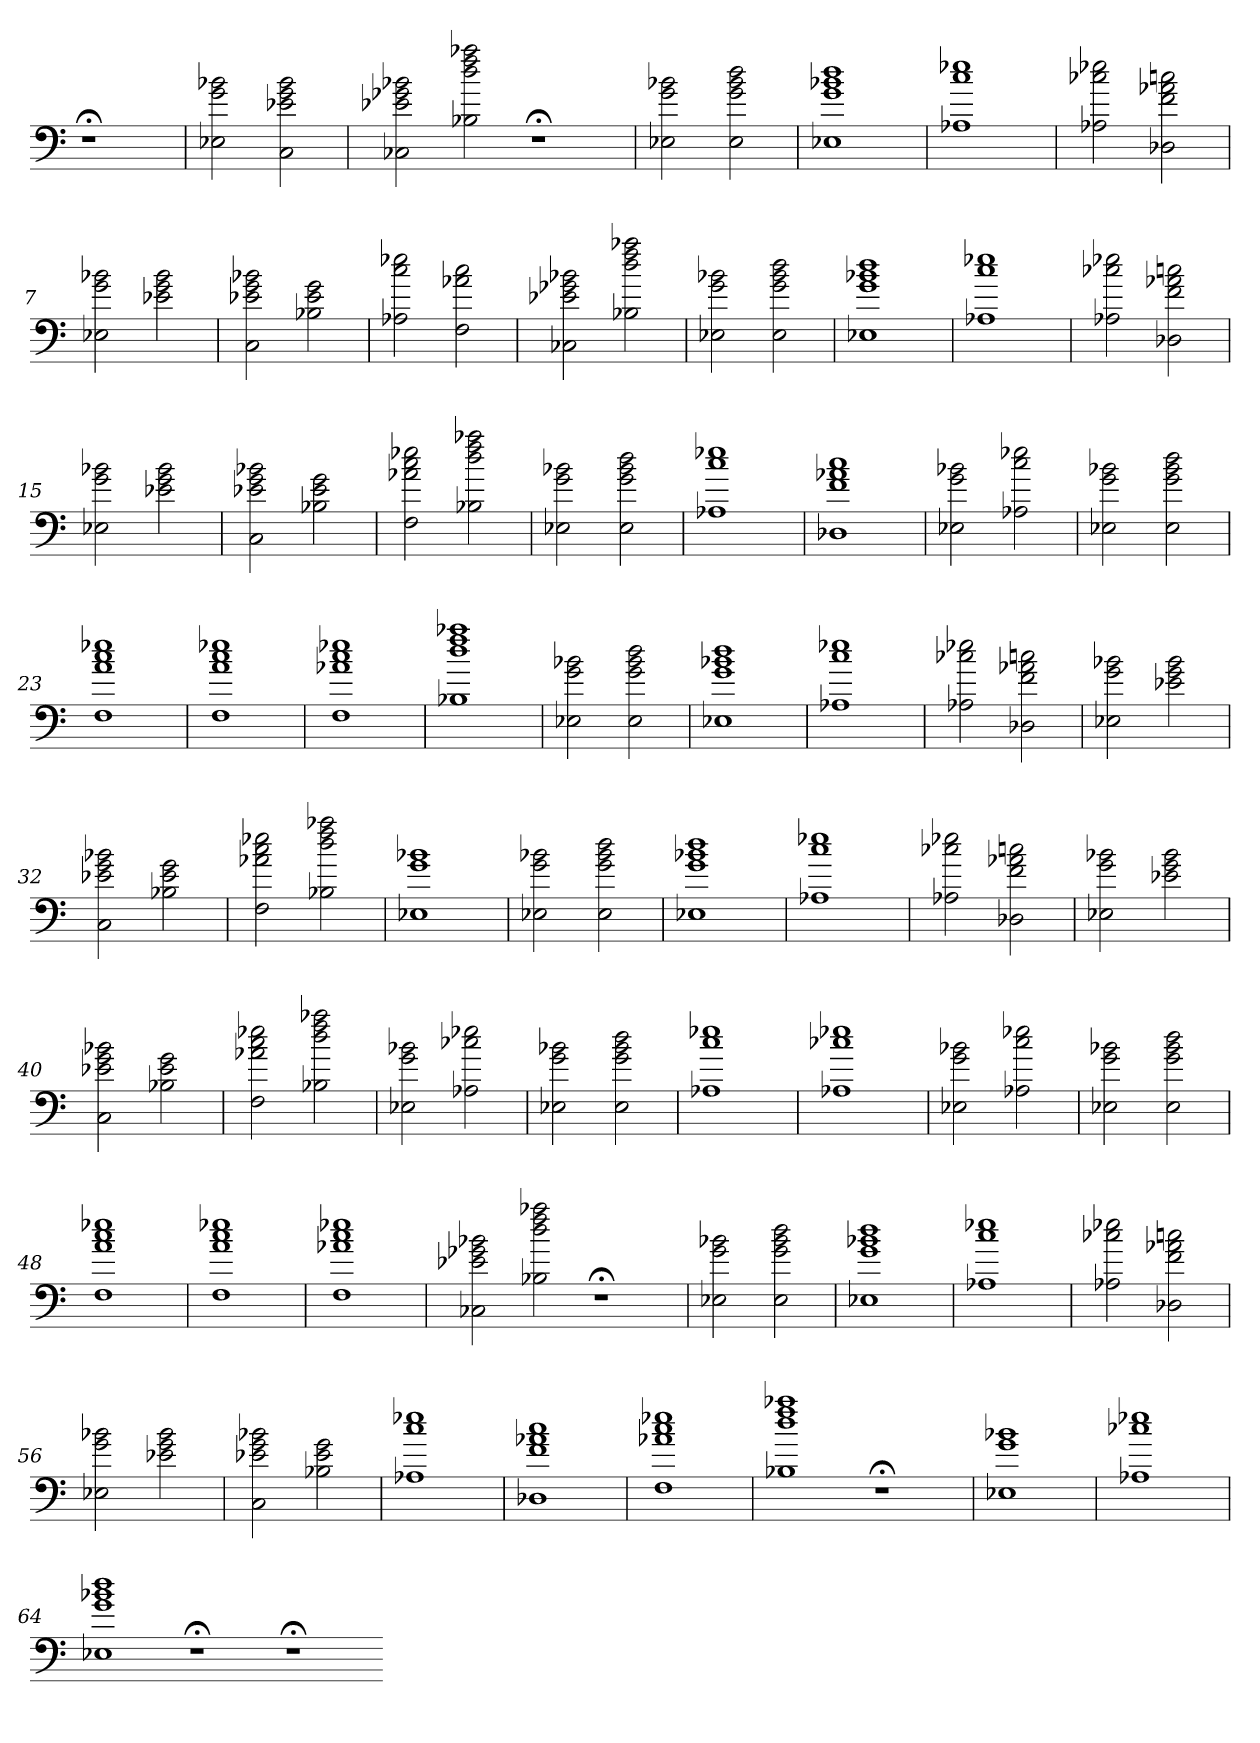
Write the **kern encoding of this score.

**kern
*part1
*staff1
=
1r;<
=1
2E-X 2g 2b-X
2C 2e-X 2g 2b-
=2
2C-X 2e-X 2g-X 2b-X
2B-X 2dd 2ff 2aa-X
1r;<
=3
2E-X 2g 2b-X
2E- 2g 2b- 2dd
=4
1E-X 1g 1b-X 1dd
=5
1A-X 1cc 1ee-X
=6
2A-X 2cc-X 2ee-X
2D-X 2f 2a-X 2ccn
=7
2E-X 2g 2b-X
2e-X 2g 2b-
=8
2C 2e-X 2g 2b-X
2B-X 2e- 2g
=9
2A-X 2cc 2ee-X
2F 2a-X 2cc
=10
2C-X 2e-X 2g-X 2b-X
2B-X 2dd 2ff 2aa-X
=11
2E-X 2g 2b-X
2E- 2g 2b- 2dd
=12
1E-X 1g 1b-X 1dd
=13
1A-X 1cc 1ee-X
=14
2A-X 2cc-X 2ee-X
2D-X 2f 2a-X 2ccn
=15
2E-X 2g 2b-X
2e-X 2g 2b-
=16
2C 2e-X 2g 2b-X
2B-X 2e- 2g
=17
2F 2a-X 2cc 2ee-X
2B-X 2dd 2ff 2aa-X
=18
2E-X 2g 2b-X
2E- 2g 2b- 2dd
=19
1A-X 1cc 1ee-X
=20
1D-X 1f 1a-X 1cc
=21
2E-X 2g 2b-X
2A-X 2cc 2ee-X
=22
2E-X 2g 2b-X
2E- 2g 2b- 2dd
=23
1F 1a 1cc 1ee-X
=24
1F 1a 1cc 1ee-X
=25
1F 1a-X 1cc 1ee-X
=26
1B-X 1dd 1ff 1aa-X
=27
2E-X 2g 2b-X
2E- 2g 2b- 2dd
=28
1E-X 1g 1b-X 1dd
=29
1A-X 1cc 1ee-X
=30
2A-X 2cc-X 2ee-X
2D-X 2f 2a-X 2ccn
=31
2E-X 2g 2b-X
2e-X 2g 2b-
=32
2C 2e-X 2g 2b-X
2B-X 2e- 2g
=33
2F 2a-X 2cc 2ee-X
2B-X 2dd 2ff 2aa-X
=34
1E-X 1g 1b-X
=35
2E-X 2g 2b-X
2E- 2g 2b- 2dd
=36
1E-X 1g 1b-X 1dd
=37
1A-X 1cc 1ee-X
=38
2A-X 2cc-X 2ee-X
2D-X 2f 2a-X 2ccn
=39
2E-X 2g 2b-X
2e-X 2g 2b-
=40
2C 2e-X 2g 2b-X
2B-X 2e- 2g
=41
2F 2a-X 2cc 2ee-X
2B-X 2dd 2ff 2aa-X
=42
2E-X 2g 2b-X
2A-X 2cc-X 2ee-X
=43
2E-X 2g 2b-X
2E- 2g 2b- 2dd
=44
1A-X 1cc 1ee-X
=45
1A-X 1cc-X 1ee-X
=46
2E-X 2g 2b-X
2A-X 2cc 2ee-X
=47
2E-X 2g 2b-X
2E- 2g 2b- 2dd
=48
1F 1a 1cc 1ee-X
=49
1F 1a 1cc 1ee-X
=50
1F 1a-X 1cc 1ee-X
=51
2C-X 2e-X 2g-X 2b-X
2B-X 2dd 2ff 2aa-X
1r;<
=52
2E-X 2g 2b-X
2E- 2g 2b- 2dd
=53
1E-X 1g 1b-X 1dd
=54
1A-X 1cc 1ee-X
=55
2A-X 2cc-X 2ee-X
2D-X 2f 2a-X 2ccn
=56
2E-X 2g 2b-X
2e-X 2g 2b-
=57
2C 2e-X 2g 2b-X
2B-X 2e- 2g
=58
1A-X 1cc 1ee-X
=59
1D-X 1f 1a-X 1cc
=60
1F 1a-X 1cc 1ee-X
=61
1B-X 1dd 1ff 1aa-X
1r;<
=62
1E-X 1g 1b-X
=63
1A-X 1cc-X 1ee-X
=64
1E-X 1g 1b-X 1dd
1r;<
1r;<
=-
*-
